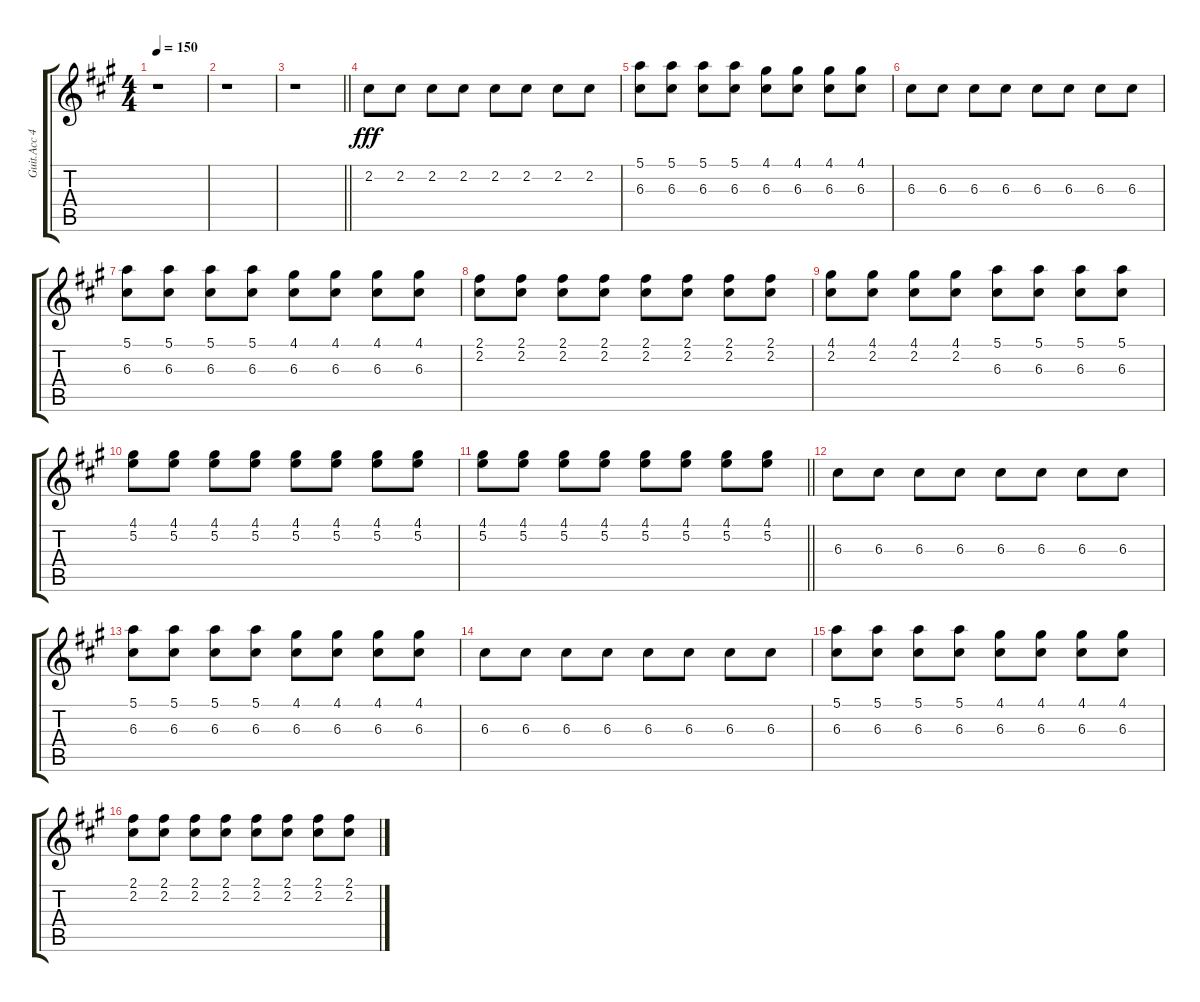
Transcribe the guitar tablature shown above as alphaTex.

\track ("Guit.Acc 4" "Guit.Acc 4") {instrument overdrivenguitar}
\staff {score tabs}
\tuning (E4 B3 G3 D3 A2 E2) {hide}
\ts (4 4)
\tempo 150
\clef g2
\ks a
r.1{dy fff} |
r.1 |
\barLineRight lightlight
r.1 |
2.2.8 2.2.8 2.2.8 2.2.8 2.2.8 2.2.8 2.2.8 2.2.8 |
(5.1 6.3).8 (5.1 6.3).8 (5.1 6.3).8 (5.1 6.3).8 (4.1 6.3).8 (4.1 6.3).8 (4.1 6.3).8 (4.1 6.3).8 |
6.3.8 6.3.8 6.3.8 6.3.8 6.3.8 6.3.8 6.3.8 6.3.8 |
(5.1 6.3).8 (5.1 6.3).8 (5.1 6.3).8 (5.1 6.3).8 (4.1 6.3).8 (4.1 6.3).8 (4.1 6.3).8 (4.1 6.3).8 |
(2.1 2.2).8 (2.1 2.2).8 (2.1 2.2).8 (2.1 2.2).8 (2.1 2.2).8 (2.1 2.2).8 (2.1 2.2).8 (2.1 2.2).8 |
(4.1 2.2).8 (4.1 2.2).8 (4.1 2.2).8 (4.1 2.2).8 (5.1 6.3).8 (5.1 6.3).8 (5.1 6.3).8 (5.1 6.3).8 |
(4.1 5.2).8 (4.1 5.2).8 (4.1 5.2).8 (4.1 5.2).8 (4.1 5.2).8 (4.1 5.2).8 (4.1 5.2).8 (4.1 5.2).8 |
\barLineRight lightlight
(4.1 5.2).8 (4.1 5.2).8 (4.1 5.2).8 (4.1 5.2).8 (4.1 5.2).8 (4.1 5.2).8 (4.1 5.2).8 (4.1 5.2).8 |
6.3.8 6.3.8 6.3.8 6.3.8 6.3.8 6.3.8 6.3.8 6.3.8 |
(5.1 6.3).8 (5.1 6.3).8 (5.1 6.3).8 (5.1 6.3).8 (4.1 6.3).8 (4.1 6.3).8 (4.1 6.3).8 (4.1 6.3).8 |
6.3.8 6.3.8 6.3.8 6.3.8 6.3.8 6.3.8 6.3.8 6.3.8 |
(5.1 6.3).8 (5.1 6.3).8 (5.1 6.3).8 (5.1 6.3).8 (4.1 6.3).8 (4.1 6.3).8 (4.1 6.3).8 (4.1 6.3).8 |
(2.1 2.2).8 (2.1 2.2).8 (2.1 2.2).8 (2.1 2.2).8 (2.1 2.2).8 (2.1 2.2).8 (2.1 2.2).8 (2.1 2.2).8
